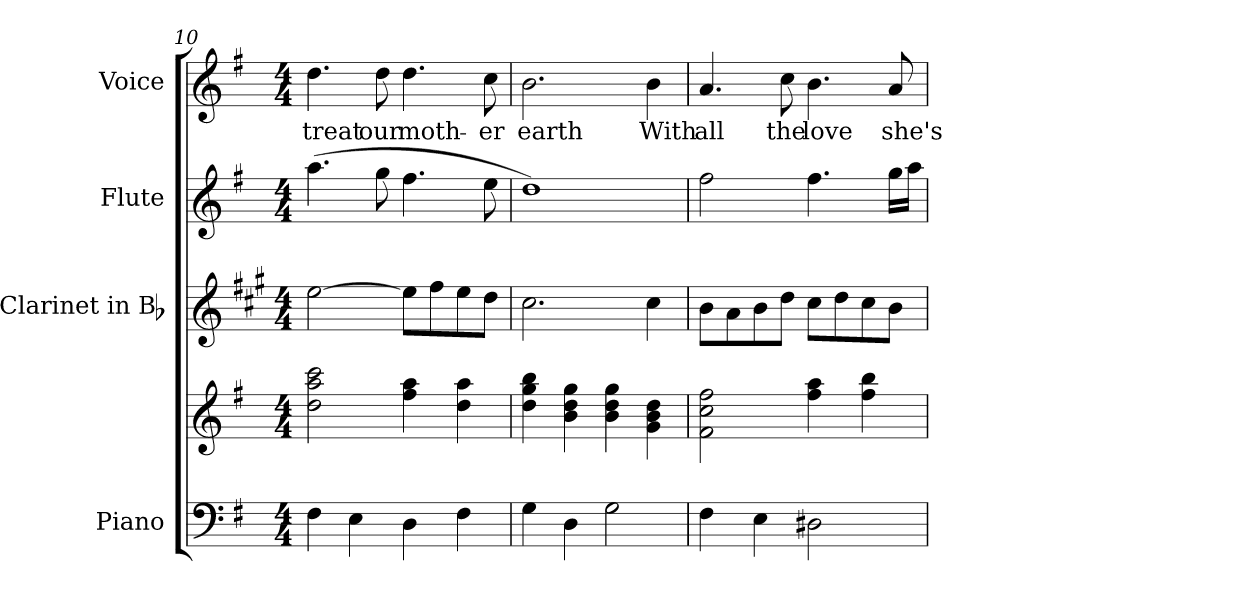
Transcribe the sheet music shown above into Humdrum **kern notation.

**kern	**kern	**kern	**kern	**kern	**text
*part4	*part4	*part3	*part2	*part1	*part1
*staff5	*staff4	*staff3	*staff2	*staff1	*staff1
*I"Piano	*	*I"Clarinet in Bb	*I"Flute	*I"Voice	*
*I'Pno.	*	*I'Cl.	*I'Fl.	*I'Voice	*
*clefF4	*clefG2	*clefG2	*clefG2	*clefG2	*
*	*	*ITrd1c2	*	*	*
*k[f#]	*k[f#]	*k[f#]	*k[f#]	*k[f#]	*
*G:	*G:	*G:	*G:	*G:	*
*M4/4	*M4/4	*M4/4	*M4/4	*M4/4	*
=10	=10	=10	=10	=10	=10
!	!	!	!	!	!LO:LY:b:color=#000000
4F#i\	2ddi\ 2aai 2ccci	[2ddi\	(4.aai\	4.ddi\	treat
4Ei\	.	.	.	.	.
!	!	!	!	!	!LO:LY:b:color=#000000
.	.	.	8ggi\	8ddi\	our
!	!	!	!	!	!LO:LY:b:color=#000000
4Di\	4ff#i\ 4aai	8ddi\L]	4.ff#i\	4.ddi\	moth-
.	.	8eei\	.	.	.
4F#i\	4ddi\ 4aai	8ddi\	.	.	.
!	!	!	!	!	!LO:LY:b:color=#000000
.	.	8cci\J	8eei\	8cci\	-er
!!LO:LB:g=z
=11	=11	=11	=11	=11	=11
!	!	!	!	!	!LO:LY:b:color=#000000
4Gi\	4ddi\ 4ggi 4bbi	2.bi\	1ddi)	2.bi\	earth
4Di\	4bi\ 4ddi 4ggi	.	.	.	.
2Gi\	4bi\ 4ddi 4ggi	.	.	.	.
!	!	!	!	!	!LO:LY:b:color=#000000
.	4gi\ 4bi 4ddi	4bi\	.	4bi\	With
=12	=12	=12	=12	=12	=12
!	!	!	!	!	!LO:LY:b:color=#000000
4F#i\	2f#i\ 2cci 2ff#i	8ai\L	2ff#i\	4.ai/	all
.	.	8gi\	.	.	.
4Ei\	.	8ai\	.	.	.
!	!	!	!	!	!LO:LY:b:color=#000000
.	.	8cci\J	.	8cci\	the
!	!	!	!	!	!LO:LY:b:color=#000000
2D#Xi\	4ff#i\ 4aai	8bi\L	4.ff#i\	4.bi\	love
.	.	8cci\	.	.	.
.	4ff#i\ 4bbi	8bi\	.	.	.
!	!	!	!	!	!LO:LY:b:color=#000000
.	.	8ai\J	16ggi\LL	8ai/	she's
.	.	.	16aai\JJ	.	.
=	=	=	=	=	=
*-	*-	*-	*-	*-	*-
